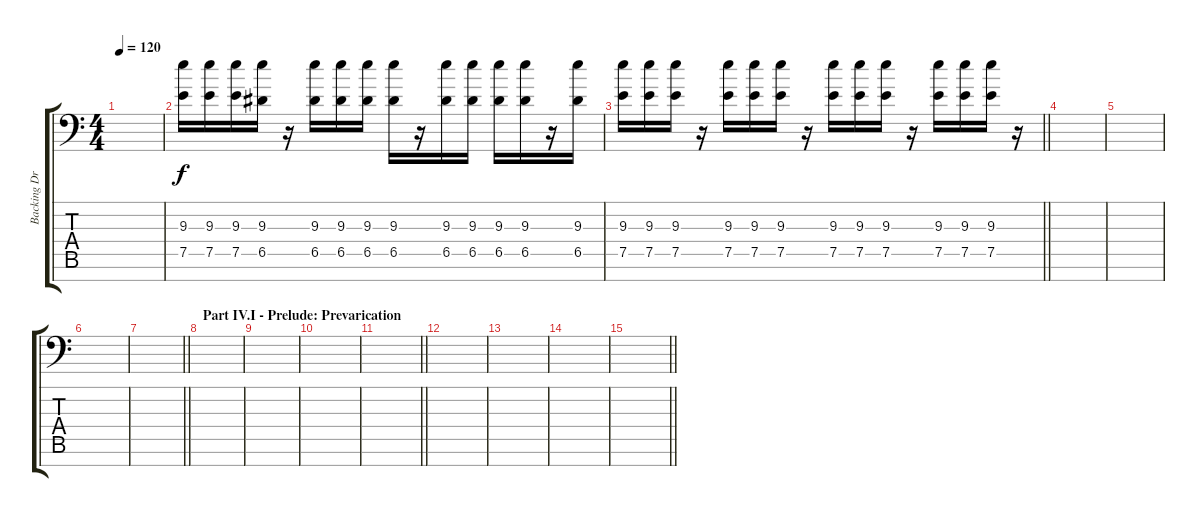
\track ("Backing Dropped A" "Backing Dr") {instrument distortionguitar}
\staff {score tabs}
\tuning (E4 B3 G3 D3 A2 E2 A1) {hide}
\ts (4 4)
\tempo 120
\clef f4
\ks c
|
(9.3 7.5).16 (9.3 7.5).16 (9.3 7.5).16 (9.3 6.5).16 r.16 (9.3 6.5).16 (9.3 6.5).16 (9.3 6.5).16 (9.3 6.5).16 r.16 (9.3 6.5).16 (9.3 6.5).16 (9.3 6.5).16 (9.3 6.5).16 r.16 (9.3 6.5).16 |
\barLineRight lightlight
(9.3 7.5).16 (9.3 7.5).16 (9.3 7.5).16 r.16 (9.3 7.5).16 (9.3 7.5).16 (9.3 7.5).16 r.16 (9.3 7.5).16 (9.3 7.5).16 (9.3 7.5).16 r.16 (9.3 7.5).16 (9.3 7.5).16 (9.3 7.5).16 r.16 |
\section ("" "")
|
|
|
\barLineRight lightlight
|
\section ("" "Part IV.I - Prelude: Prevarication")
|
|
|
\barLineRight lightlight
|
|
|
|
\barLineRight lightlight
